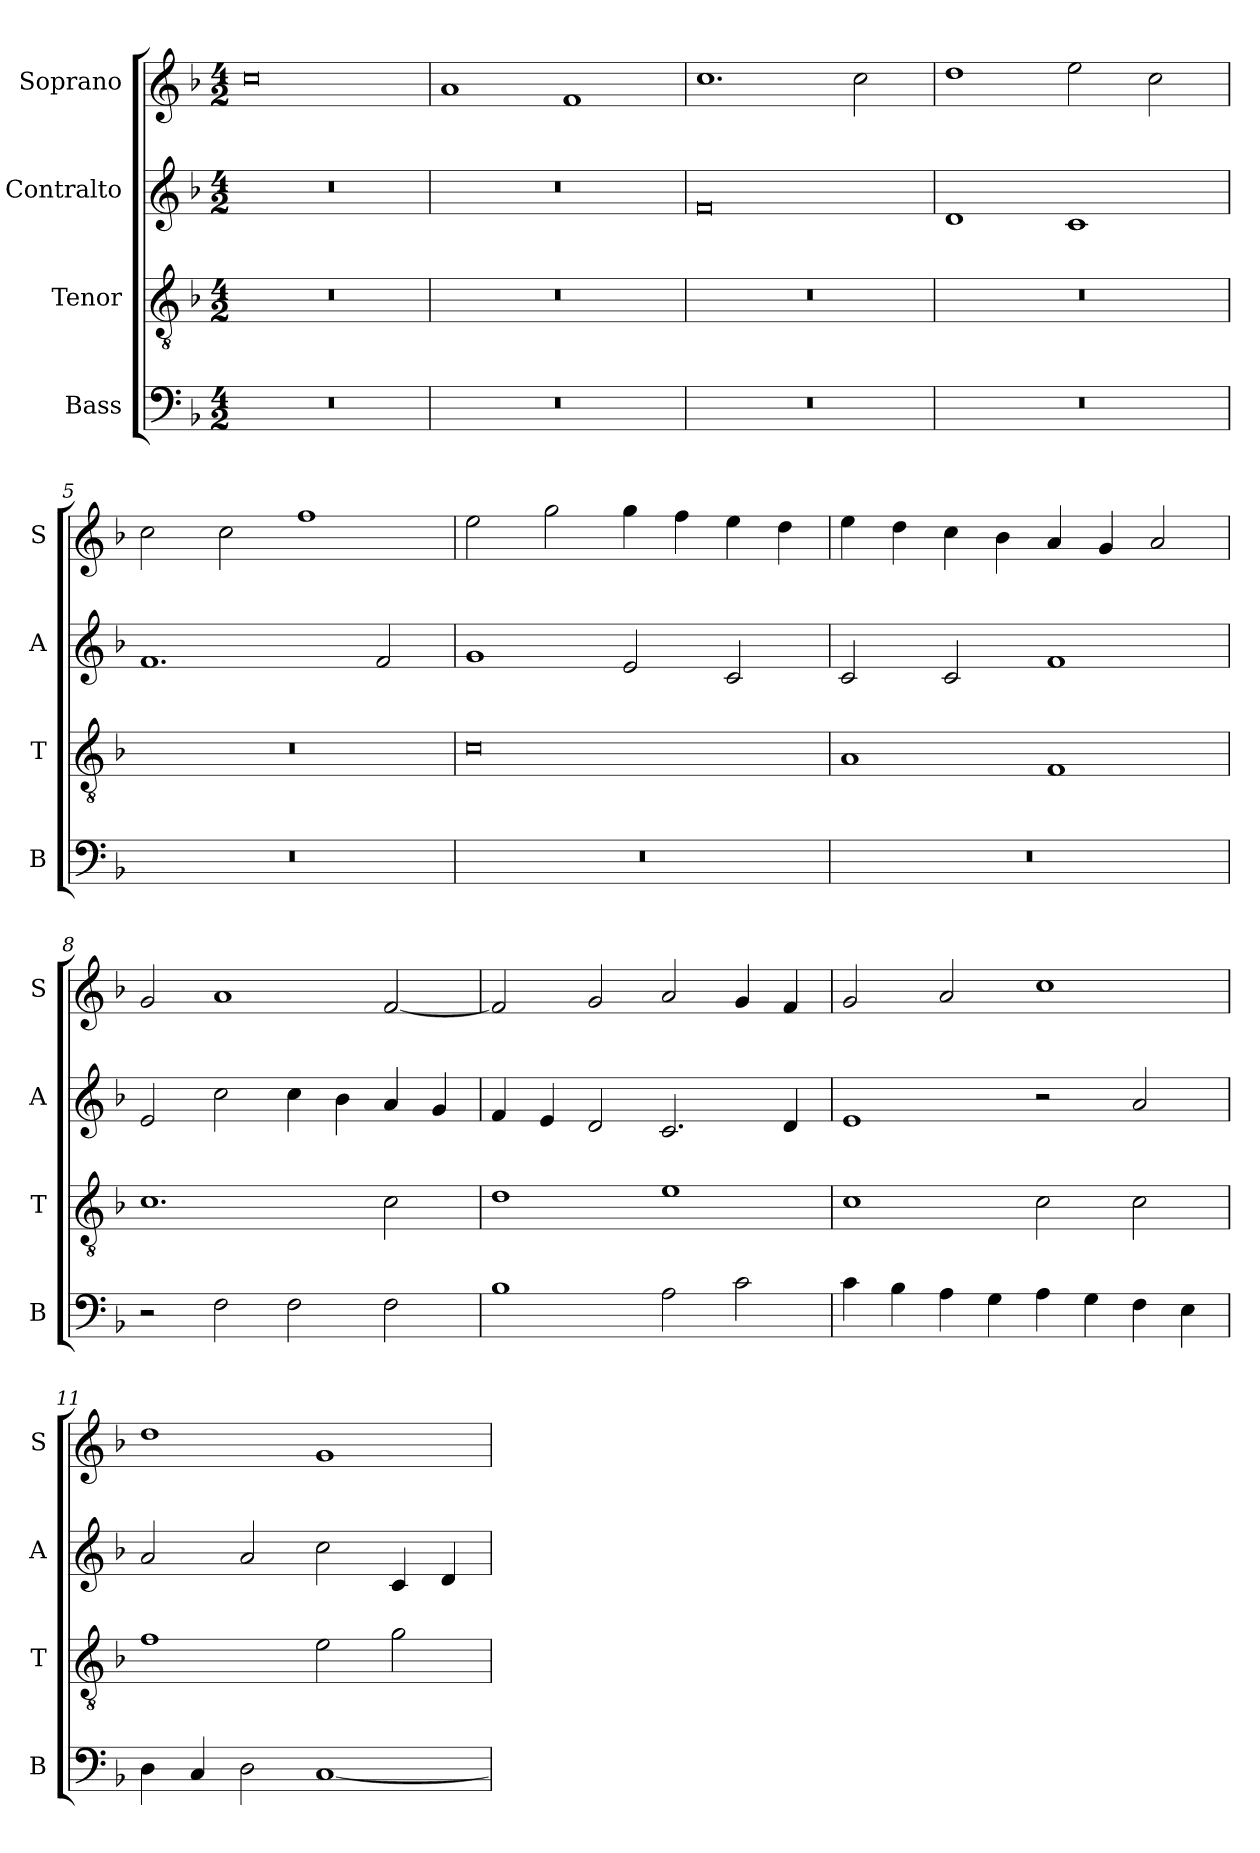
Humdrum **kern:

**kern	**kern	**kern	**kern
*part4	*part3	*part2	*part1
*staff4	*staff3	*staff2	*staff1
*I"Bass	*I"Tenor	*I"Contralto	*I"Soprano
*I'B	*I'T	*I'A	*I'S
*clefF4	*clefGv2	*clefG2	*clefG2
*k[b-]	*k[b-]	*k[b-]	*k[b-]
*F:ion	*F:ion	*F:ion	*F:ion
*M4/2	*M4/2	*M4/2	*M4/2
=1	=1	=1	=1
0r	0r	0r	0cc
=2	=2	=2	=2
0r	0r	0r	1a
.	.	.	1f
=3	=3	=3	=3
0r	0r	0f	1.cc
.	.	.	2cc
=4	=4	=4	=4
0r	0r	1d	1dd
.	.	1c	2ee
.	.	.	2cc
=5	=5	=5	=5
0r	0r	1.f	2cc
.	.	.	2cc
.	.	.	1ff
.	.	2f	.
=6	=6	=6	=6
0r	0c	1g	2ee
.	.	.	2gg
.	.	2e	4gg
.	.	.	4ff
.	.	2c	4ee
.	.	.	4dd
=7	=7	=7	=7
0r	1A	2c	4ee
.	.	.	4dd
.	.	2c	4cc
.	.	.	4b-
.	1F	1f	4a
.	.	.	4g
.	.	.	2a
=8	=8	=8	=8
2r	1.c	2e	2g
2F	.	2cc	1a
2F	.	4cc	.
.	.	4b-	.
2F	2c	4a	[2f
.	.	4g	.
=9	=9	=9	=9
1B-	1d	4f	2f]
.	.	4e	.
.	.	2d	2g
2A	1e	2.c	2a
2c	.	.	4g
.	.	4d	4f
=10	=10	=10	=10
4c	1c	1e	2g
4B-	.	.	.
4A	.	.	2a
4G	.	.	.
4A	2c	2r	1cc
4G	.	.	.
4F	2c	2a	.
4E	.	.	.
=11	=11	=11	=11
4D	1f	2a	1dd
4C	.	.	.
2D	.	2a	.
[1C	2e	2cc	1g
.	2g	4c	.
.	.	4d	.
=	=	=	=
*-	*-	*-	*-
